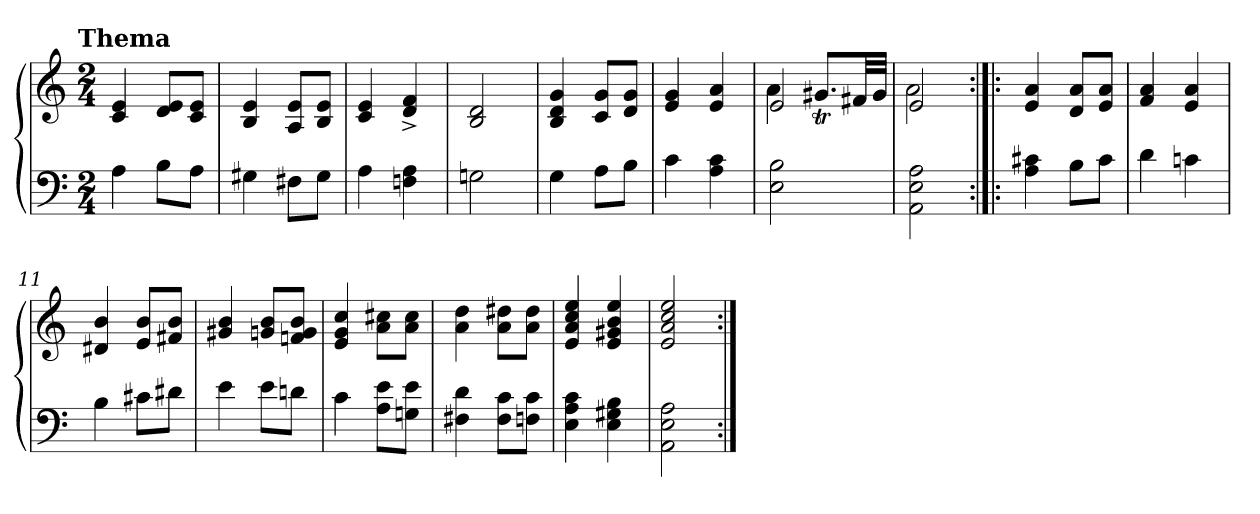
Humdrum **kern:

**kern	**kern
*part1	*part1
*staff2	*staff1
*clefF4	*clefG2
*k[]	*k[]
*a:	*a:
!!LO:TX:omd:t=Thema
*M2/4	*M2/4
*MM72	*MM72
=	=
4A	4c 4e
8B\L	8d/ 8e/L
8A\J	8c/ 8e/J
=2	=2
4G#X	4B 4e
8F#X\L	8A/ 8e/L
8G#\J	8B/ 8e/J
=3	=3
4A	4c 4e
4Fn 4A	4d^ 4f^
=4	=4
2Gn	2B 2d
=5	=5
4G	4B 4d 4g
8A\L	8c/ 8g/L
8B\J	8d/ 8g/J
=6	=6
4c	4e 4g
4A 4c	4e 4a
=7	=7
*	*^
2E 2B	2e	4a
.	.	8.g#Xt/L
.	.	32f#X/LL
.	.	32g#/JJJ
=8	=8	=8
2AA 2E 2A	2e	2a
*	*v	*v
=9:|!|:	=9:|!|:
4A 4c#X	4e 4a
8B\L	8d/ 8a/L
8c#\J	8e/ 8a/J
=10	=10
4d	4f 4a
4cn	4e 4a
=11	=11
4B	4d#X 4b
8c#X\L	8e/ 8b/L
8d#X\J	8f#X/ 8b/J
=12	=12
4e	4g#X 4b
8e\L	8gn/ 8b/L
8dn\J	8fn/ 8g/ 8b/J
=13	=13
4c	4e 4g 4cc
8A\ 8e\L	8a\ 8cc#X\L
8Gn\ 8e\J	8a\ 8cc#\J
=14	=14
4F#X 4d	4a 4dd
8F#\ 8c\L	8a\ 8dd#X\L
8Fn\ 8c\J	8a\ 8dd#\J
=15	=15
4E 4A 4c	4e 4a 4cc 4ee
4E 4G#X 4B	4e 4g#X 4b 4ee
=16	=16
2AA 2E 2A	2e 2a 2cc 2ee
=:|!	=:|!
*-	*-
